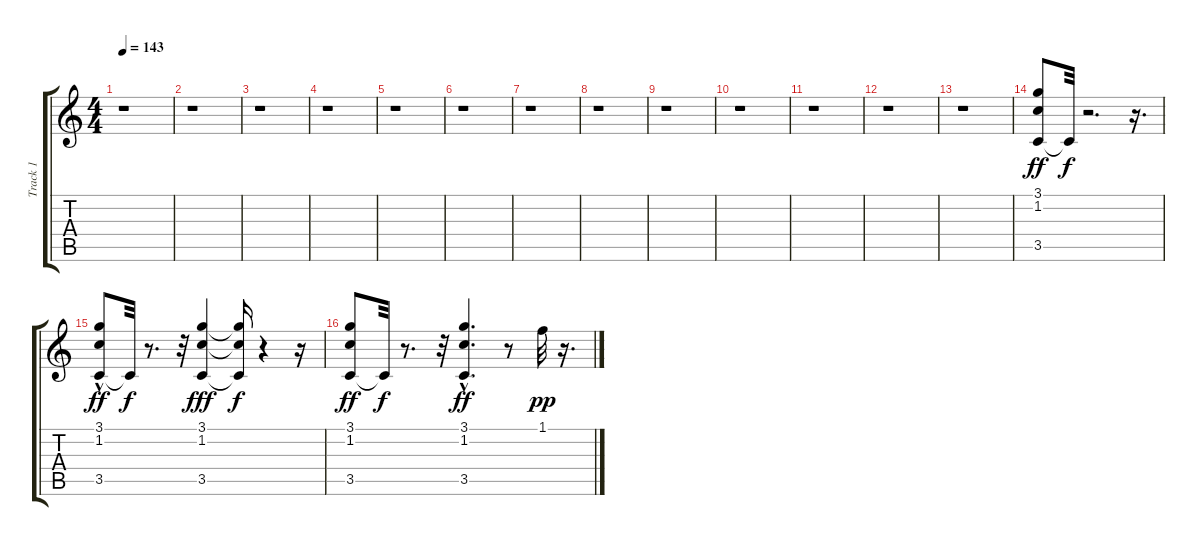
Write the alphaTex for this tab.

\track ("Track 1" "Track 1") {instrument distortionguitar}
\staff {score tabs}
\tuning (E4 B3 G3 D3 A2 E2) {hide}
\ts (4 4)
\tempo 143
\clef g2
\ks c
r.1{dy ff} |
r.1 |
r.1 |
r.1 |
r.1 |
r.1 |
r.1 |
r.1 |
r.1 |
r.1 |
r.1 |
r.1 |
r.1 |
(3.1 1.2 3.5).8{balance 6 instrument distortionguitar} 3.5{t}.32{dy f} r.2{d} r.16{d} |
(3.1 1.2{hac} 3.5).8{dy ff} 3.5{t}.32{dy f} r.8{d} r.32 (3.1 1.2 3.5).4{dy fff} (3.1{t} 1.2{t} 3.5{t}).16{dy f} r.4 r.16 |
(3.1 1.2 3.5).8{dy ff} 3.5{t}.32{dy f} r.8{d} r.32 (3.1 1.2{hac} 3.5).4{d dy ff} r.8 1.1.32{dy pp} r.16{d}
